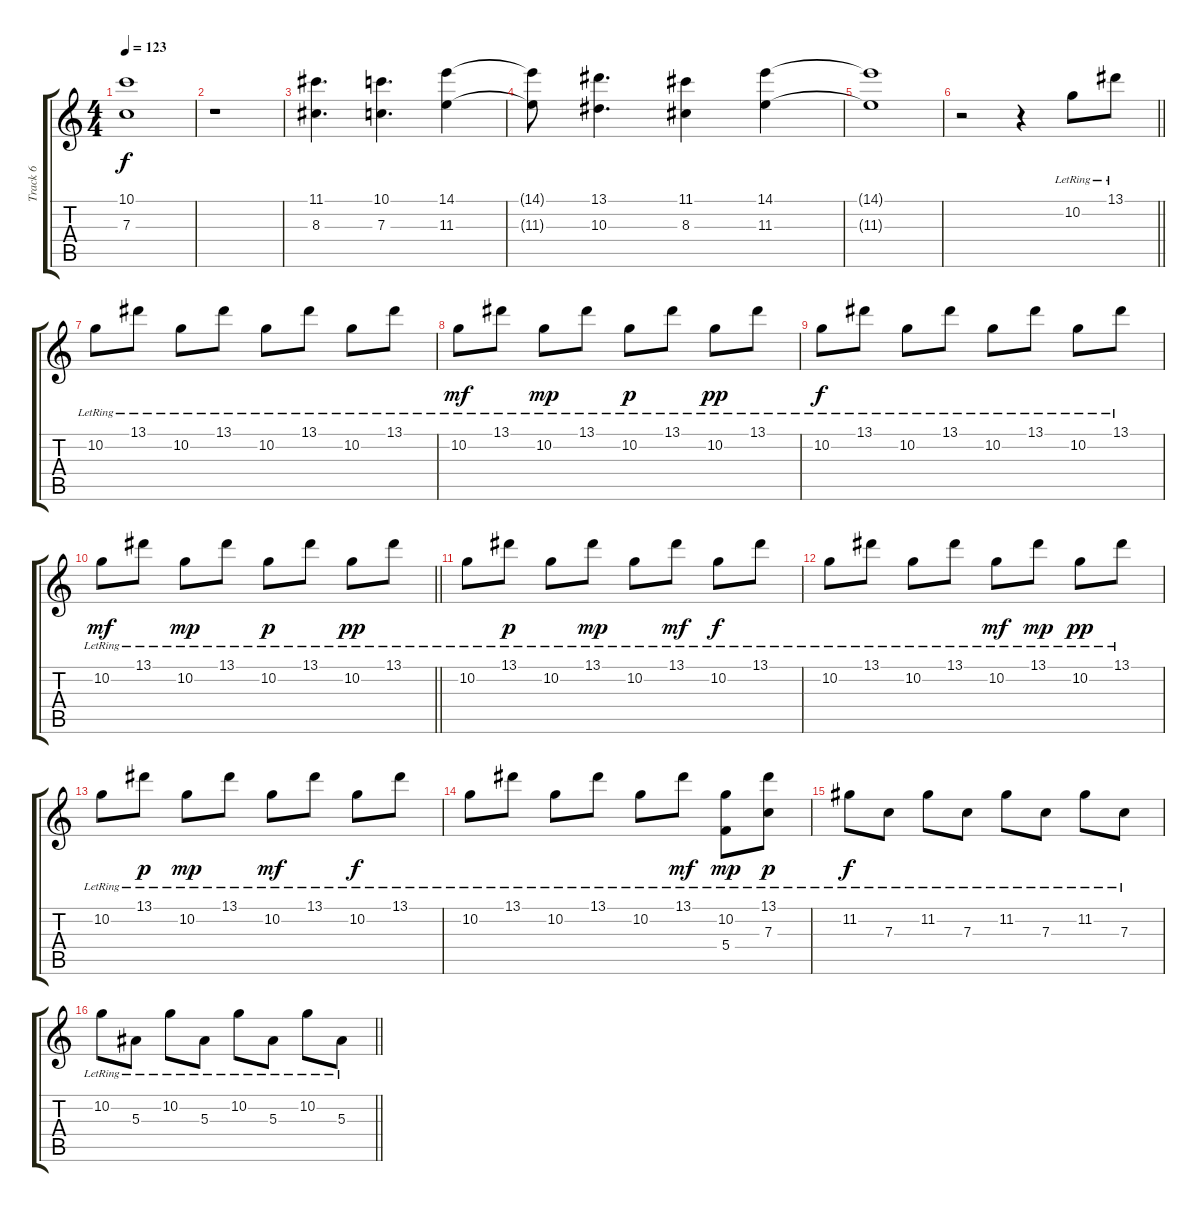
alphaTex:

\track ("Track 6" "Track 6") {instrument acousticguitarsteel}
\staff {score tabs}
\tuning (D4 A3 F3 C3 G2 C2) {hide}
\ts (4 4)
\tempo 123
\clef g2
\ks c
(10.1{t} 7.3{t}).1{dy f volume 4} |
r.1{volume 10} |
(11.1 8.3).4{d} (10.1 7.3).4{d} (14.1 11.3).4 |
(14.1{t} 11.3{t}).8 (13.1 10.3).4{d} (11.1 8.3).4 (14.1 11.3).4 |
(14.1{t} 11.3{t}).1{volume 4} |
\barLineRight lightlight
r.2 r.4 10.2{lr}.8{volume 12 instrument electricguitarclean} 13.1{lr}.8 |
10.2{lr}.8{volume 12 instrument electricguitarclean} 13.1{lr}.8 10.2{lr}.8 13.1{lr}.8 10.2{lr}.8 13.1{lr}.8 10.2{lr}.8 13.1{lr}.8 |
10.2{lr}.8{dy mf} 13.1{lr}.8 10.2{lr}.8{dy mp} 13.1{lr}.8 10.2{lr}.8{dy p} 13.1{lr}.8 10.2{lr}.8{dy pp} 13.1{lr}.8 |
10.2{lr}.8{dy f volume 12 instrument electricguitarclean} 13.1{lr}.8 10.2{lr}.8 13.1{lr}.8 10.2{lr}.8 13.1{lr}.8 10.2{lr}.8 13.1{lr}.8 |
\barLineRight lightlight
10.2{lr}.8{dy mf} 13.1{lr}.8 10.2{lr}.8{dy mp} 13.1{lr}.8 10.2{lr}.8{dy p} 13.1{lr}.8 10.2{lr}.8{dy pp} 13.1{lr}.8 |
10.2{lr}.8{volume 12 instrument electricguitarclean} 13.1{lr}.8{dy p} 10.2{lr}.8 13.1{lr}.8{dy mp} 10.2{lr}.8 13.1{lr}.8{dy mf} 10.2{lr}.8{dy f} 13.1{lr}.8 |
10.2{lr}.8 13.1{lr}.8 10.2{lr}.8 13.1{lr}.8 10.2{lr}.8{dy mf} 13.1{lr}.8{dy mp} 10.2{lr}.8{dy pp} 13.1{lr}.8 |
10.2{lr}.8{volume 12 instrument electricguitarclean} 13.1{lr}.8{dy p} 10.2{lr}.8{dy mp} 13.1{lr}.8 10.2{lr}.8{dy mf} 13.1{lr}.8 10.2{lr}.8{dy f} 13.1{lr}.8 |
10.2{lr}.8 13.1{lr}.8 10.2{lr}.8 13.1{lr}.8 10.2{lr}.8 13.1{lr}.8{dy mf} (10.2{lr} 5.4).8{dy mp instrument distortionguitar} (13.1{lr} 7.3{lr}).8{dy p} |
11.2{lr}.8{dy f} 7.3{lr}.8 11.2{lr}.8 7.3{lr}.8 11.2{lr}.8 7.3{lr}.8 11.2{lr}.8 7.3{lr}.8 |
\barLineRight lightlight
10.2{lr}.8 5.3{lr}.8 10.2{lr}.8 5.3{lr}.8 10.2{lr}.8 5.3{lr}.8 10.2{lr}.8 5.3{lr}.8
